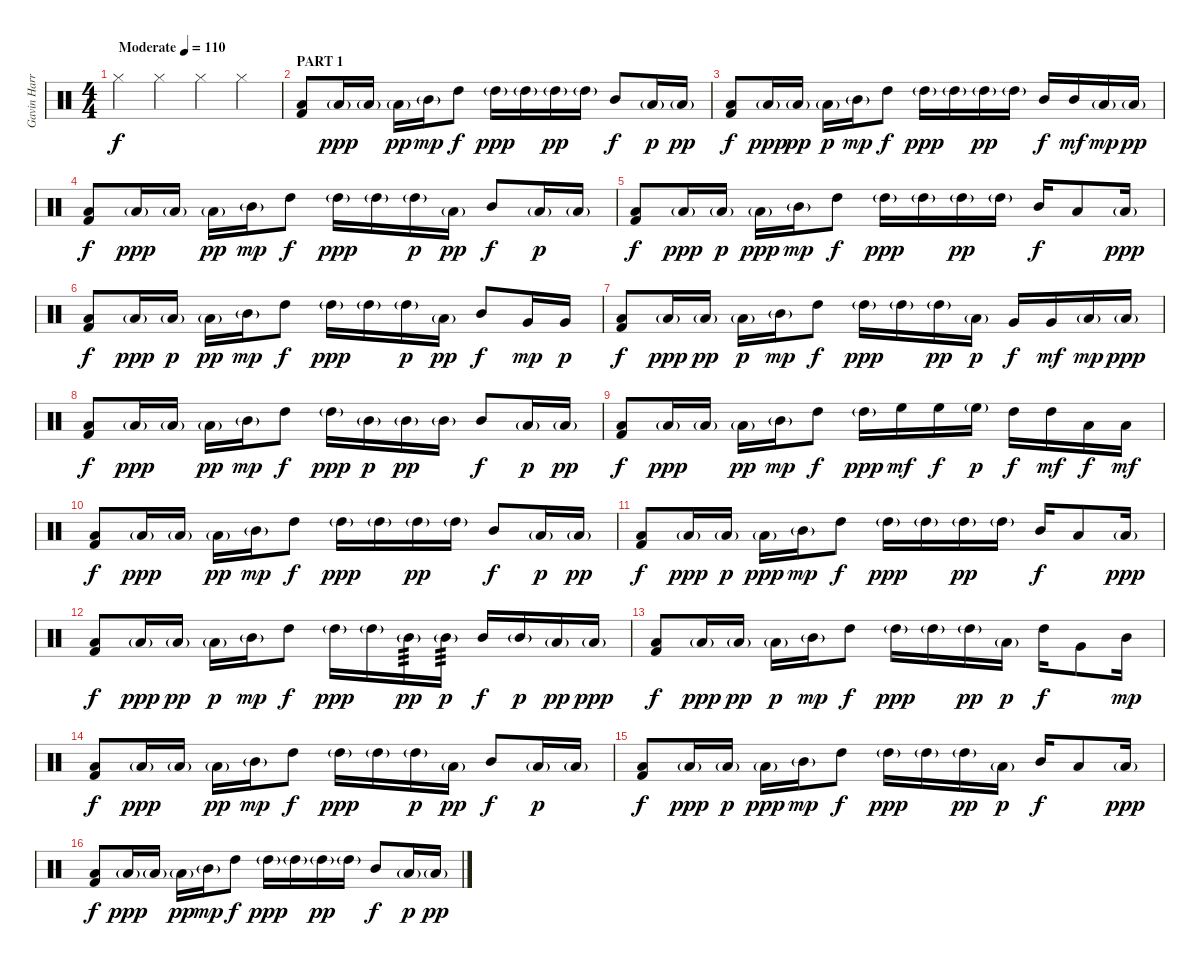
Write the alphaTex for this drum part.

\track ("Gavin Harrison - Drums" "Gavin Harr") {instrument percussion}
\staff {score}
\articulation defaults
\ts (4 4)
\tempo (110 "Moderate")
\clef neutral
\ks c "Hi-Hat (closed)".4{dy f} "Hi-Hat (closed)".4 "Hi-Hat (closed)".4 "Hi-Hat (closed)".4
|
\section ("" "PART 1")
("Low Floor Tom (hit)" "Kick (hit) 2").8 "Low Floor Tom (hit)"{g}.16{dy ppp} "Low Tom (hit)"{g}.16 "Low Tom (hit)"{g}.16{dy pp} "Mid Tom (hit)"{g}.16{dy mp} "High Tom (hit)".8{dy f} "High Tom (hit)"{g}.16{dy ppp} "High Tom (hit)"{g}.16 "High Tom (hit)"{g}.16{dy pp} "High Tom (hit)"{g}.16 "Mid Tom (hit)".8{dy f} "Low Tom (hit)"{g}.16{dy p} "Low Tom (hit)"{g}.16{dy pp} |
("Low Floor Tom (hit)" "Kick (hit) 2").8{dy f} "Low Floor Tom (hit)"{g}.16{dy ppp} "Low Tom (hit)"{g}.16{dy pp} "Low Tom (hit)"{g}.16{dy p} "Mid Tom (hit)"{g}.16{dy mp} "High Tom (hit)".8{dy f} "High Tom (hit)"{g}.16{dy ppp} "High Tom (hit)"{g}.16 "High Tom (hit)"{g}.16{dy pp} "High Tom (hit)"{g}.16 "Mid Tom (hit)".16{dy f} "Mid Tom (hit)".16{dy mf} "Low Tom (hit)"{g}.16{dy mp} "Low Tom (hit)"{g}.16{dy pp} |
("Low Floor Tom (hit)" "Kick (hit) 2").8{dy f} "Low Floor Tom (hit)"{g}.16{dy ppp} "Low Tom (hit)"{g}.16 "Low Tom (hit)"{g}.16{dy pp} "Mid Tom (hit)"{g}.16{dy mp} "High Tom (hit)".8{dy f} "High Tom (hit)"{g}.16{dy ppp} "High Tom (hit)"{g}.16 "High Tom (hit)"{g}.16{dy p} "Low Tom (hit)"{g}.16{dy pp} "Mid Tom (hit)".8{dy f} "Low Tom (hit)"{g}.16{dy p} "Low Tom (hit)"{g}.16 |
("Low Floor Tom (hit)" "Kick (hit) 2").8{dy f} "Low Floor Tom (hit)"{g}.16{dy ppp} "Low Tom (hit)"{g}.16{dy p} "Low Tom (hit)"{g}.16{dy ppp} "Mid Tom (hit)"{g}.16{dy mp} "High Tom (hit)".8{dy f} "High Tom (hit)"{g}.16{dy ppp} "High Tom (hit)"{g}.16 "High Tom (hit)"{g}.16{dy pp} "High Tom (hit)"{g}.16 "Mid Tom (hit)".16{dy f} "Low Floor Tom (hit)".8 "Low Floor Tom (hit)"{g}.16{dy ppp} |
("Low Floor Tom (hit)" "Kick (hit) 2").8{dy f} "Low Floor Tom (hit)"{g}.16{dy ppp} "Low Tom (hit)"{g}.16{dy p} "Low Tom (hit)"{g}.16{dy pp} "Mid Tom (hit)"{g}.16{dy mp} "High Tom (hit)".8{dy f} "High Tom (hit)"{g}.16{dy ppp} "High Tom (hit)"{g}.16 "High Tom (hit)"{g}.16{dy p} "Low Tom (hit)"{g}.16{dy pp} "Mid Tom (hit)".8{dy f} "Very Low Tom (hit)".16{dy mp} "Very Low Tom (hit)".16{dy p} |
("Low Floor Tom (hit)" "Kick (hit) 2").8{dy f} "Low Floor Tom (hit)"{g}.16{dy ppp} "Low Tom (hit)"{g}.16{dy pp} "Low Tom (hit)"{g}.16{dy p} "Mid Tom (hit)"{g}.16{dy mp} "High Tom (hit)".8{dy f} "High Tom (hit)"{g}.16{dy ppp} "High Tom (hit)"{g}.16 "High Tom (hit)"{g}.16{dy pp} "Low Tom (hit)"{g}.16{dy p} "Very Low Tom (hit)".16{dy f} "Very Low Tom (hit)".16{dy mf} "Low Floor Tom (hit)"{g}.16{dy mp} "Low Floor Tom (hit)"{g}.16{dy ppp} |
("Low Floor Tom (hit)" "Kick (hit) 2").8{dy f} "Low Floor Tom (hit)"{g}.16{dy ppp} "Low Tom (hit)"{g}.16 "Low Tom (hit)"{g}.16{dy pp} "Mid Tom (hit)"{g}.16{dy mp} "High Tom (hit)".8{dy f} "High Tom (hit)"{g}.16{dy ppp} "Mid Tom (hit)"{g}.16{dy p} "Mid Tom (hit)"{g}.16{dy pp} "Mid Tom (hit)"{g}.16 "Mid Tom (hit)".8{dy f} "Low Tom (hit)"{g}.16{dy p} "Low Tom (hit)"{g}.16{dy pp} |
("Low Floor Tom (hit)" "Kick (hit) 2").8{dy f} "Low Floor Tom (hit)"{g}.16{dy ppp} "Low Tom (hit)"{g}.16 "Low Tom (hit)"{g}.16{dy pp} "Mid Tom (hit)"{g}.16{dy mp} "High Tom (hit)".8{dy f} "High Tom (hit)"{g}.16{dy ppp} "High Floor Tom (hit)".16{dy mf} "High Floor Tom (hit)".16{dy f} "High Floor Tom (hit)"{g}.16{dy p} "High Tom (hit)".16{dy f} "High Tom (hit)".16{dy mf} "Low Tom (hit)".16{dy f} "Low Tom (hit)".16{dy mf} |
("Low Floor Tom (hit)" "Kick (hit) 2").8{dy f} "Low Floor Tom (hit)"{g}.16{dy ppp} "Low Tom (hit)"{g}.16 "Low Tom (hit)"{g}.16{dy pp} "Mid Tom (hit)"{g}.16{dy mp} "High Tom (hit)".8{dy f} "High Tom (hit)"{g}.16{dy ppp} "High Tom (hit)"{g}.16 "High Tom (hit)"{g}.16{dy pp} "High Tom (hit)"{g}.16 "Mid Tom (hit)".8{dy f} "Low Tom (hit)"{g}.16{dy p} "Low Tom (hit)"{g}.16{dy pp} |
("Low Floor Tom (hit)" "Kick (hit) 2").8{dy f} "Low Floor Tom (hit)"{g}.16{dy ppp} "Low Tom (hit)"{g}.16{dy p} "Low Tom (hit)"{g}.16{dy ppp} "Mid Tom (hit)"{g}.16{dy mp} "High Tom (hit)".8{dy f} "High Tom (hit)"{g}.16{dy ppp} "High Tom (hit)"{g}.16 "High Tom (hit)"{g}.16{dy pp} "High Tom (hit)"{g}.16 "Mid Tom (hit)".16{dy f} "Low Tom (hit)".8 "Low Tom (hit)"{g}.16{dy ppp} |
("Low Floor Tom (hit)" "Kick (hit) 2").8{dy f} "Low Floor Tom (hit)"{g}.16{dy ppp} "Low Tom (hit)"{g}.16{dy pp} "Low Tom (hit)"{g}.16{dy p} "Mid Tom (hit)"{g}.16{dy mp} "High Tom (hit)".8{dy f} "High Tom (hit)"{g}.16{dy ppp} "High Tom (hit)"{g}.16 "Mid Tom (hit)"{g}.16{tp 3 dy pp} "Mid Tom (hit)"{g}.16{tp 3 dy p} "Mid Tom (hit)".16{dy f} "Mid Tom (hit)"{g}.16{dy p} "Low Tom (hit)"{g}.16{dy pp} "Low Tom (hit)"{g}.16{dy ppp} |
("Low Floor Tom (hit)" "Kick (hit) 2").8{dy f} "Low Floor Tom (hit)"{g}.16{dy ppp} "Low Tom (hit)"{g}.16{dy pp} "Low Tom (hit)"{g}.16{dy p} "Mid Tom (hit)"{g}.16{dy mp} "High Tom (hit)".8{dy f} "High Tom (hit)"{g}.16{dy ppp} "High Tom (hit)"{g}.16 "High Tom (hit)"{g}.16{dy pp} "Low Tom (hit)"{g}.16{dy p} "High Tom (hit)".16{dy f} "Very Low Tom (hit)".8 "Mid Tom (hit)".16{dy mp} |
("Low Floor Tom (hit)" "Kick (hit) 2").8{dy f} "Low Floor Tom (hit)"{g}.16{dy ppp} "Low Tom (hit)"{g}.16 "Low Tom (hit)"{g}.16{dy pp} "Mid Tom (hit)"{g}.16{dy mp} "High Tom (hit)".8{dy f} "High Tom (hit)"{g}.16{dy ppp} "High Tom (hit)"{g}.16 "High Tom (hit)"{g}.16{dy p} "Low Tom (hit)"{g}.16{dy pp} "Mid Tom (hit)".8{dy f} "Low Tom (hit)"{g}.16{dy p} "Low Tom (hit)"{g}.16 |
("Low Floor Tom (hit)" "Kick (hit) 2").8{bd 120 dy f} "Low Floor Tom (hit)"{g}.16{dy ppp} "Low Tom (hit)"{g}.16{dy p} "Low Tom (hit)"{g}.16{dy ppp} "Mid Tom (hit)"{g}.16{dy mp} "High Tom (hit)".8{dy f} "High Tom (hit)"{g}.16{dy ppp} "High Tom (hit)"{g}.16 "High Tom (hit)"{g}.16{dy pp} "Low Tom (hit)"{g}.16{dy p} "Mid Tom (hit)".16{dy f} "Low Floor Tom (hit)".8 "Low Floor Tom (hit)"{g}.16{dy ppp} |
("Low Floor Tom (hit)" "Kick (hit) 2").8{dy f} "Low Floor Tom (hit)"{g}.16{dy ppp} "Low Tom (hit)"{g}.16 "Low Tom (hit)"{g}.16{dy pp} "Mid Tom (hit)"{g}.16{dy mp} "High Tom (hit)".8{dy f} "High Tom (hit)"{g}.16{dy ppp} "High Tom (hit)"{g}.16 "High Tom (hit)"{g}.16{dy pp} "High Tom (hit)"{g}.16 "Mid Tom (hit)".8{dy f} "Low Tom (hit)"{g}.16{dy p} "Low Tom (hit)"{g}.16{dy pp}
